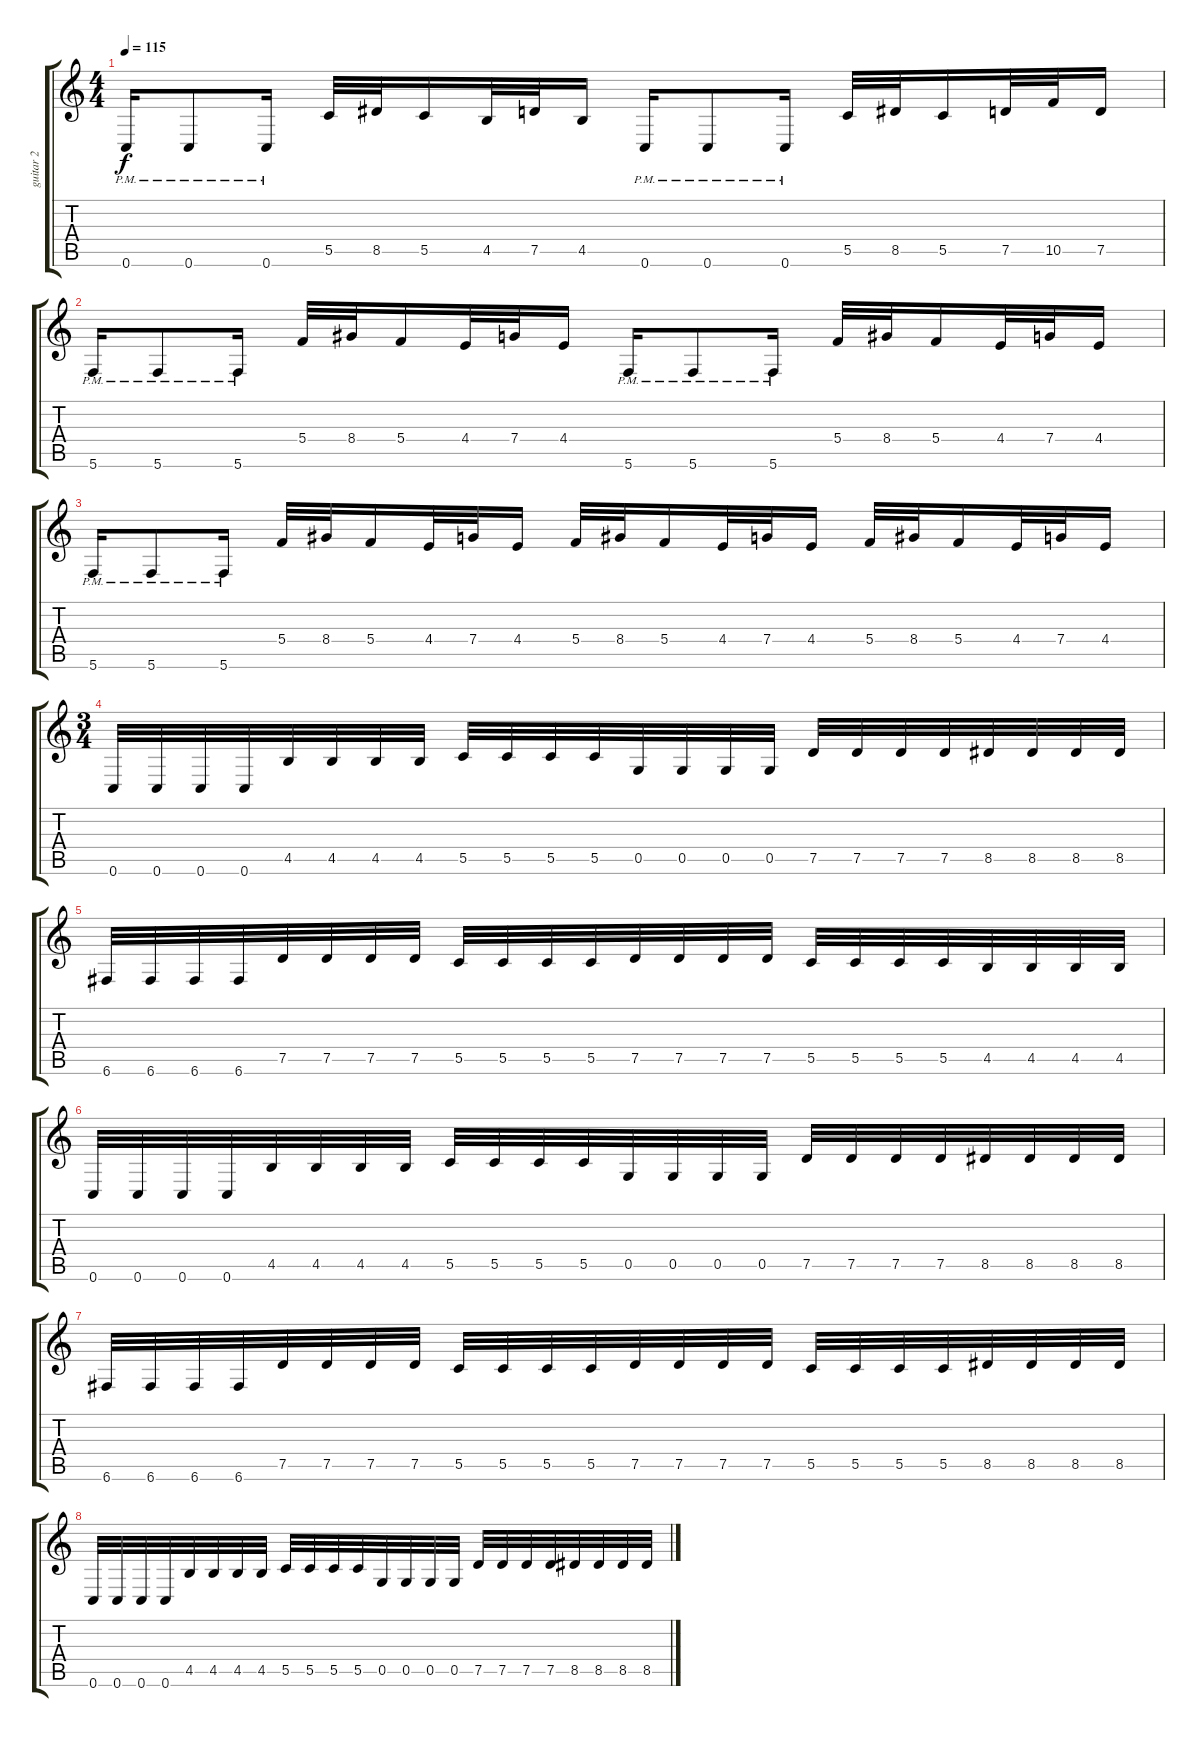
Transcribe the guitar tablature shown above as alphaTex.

\track ("guitar 2" "guitar 2") {instrument overdrivenguitar}
\staff {score tabs}
\tuning (D4 A3 F3 C3 G2 C2) {hide}
\ts (4 4)
\tempo 115
\clef g2
\ks c
0.6{pm}.16{dy f} 0.6{pm}.8 0.6{pm}.16 5.5.32 8.5.32 5.5.16 4.5.32 7.5.32 4.5.16 0.6{pm}.16 0.6{pm}.8 0.6{pm}.16 5.5.32 8.5.32 5.5.16 7.5.32 10.5.32 7.5.16 |
5.6{pm}.16 5.6{pm}.8 5.6{pm}.16 5.4.32 8.4.32 5.4.16 4.4.32 7.4.32 4.4.16 5.6{pm}.16 5.6{pm}.8 5.6{pm}.16 5.4.32 8.4.32 5.4.16 4.4.32 7.4.32 4.4.16 |
5.6{pm}.16 5.6{pm}.8 5.6{pm}.16 5.4.32 8.4.32 5.4.16 4.4.32 7.4.32 4.4.16 5.4.32 8.4.32 5.4.16 4.4.32 7.4.32 4.4.16 5.4.32 8.4.32 5.4.16 4.4.32 7.4.32 4.4.16 |
\ts (3 4)
0.6.32 0.6.32 0.6.32 0.6.32 4.5.32 4.5.32 4.5.32 4.5.32 5.5.32 5.5.32 5.5.32 5.5.32 0.5.32 0.5.32 0.5.32 0.5.32 7.5.32 7.5.32 7.5.32 7.5.32 8.5.32 8.5.32 8.5.32 8.5.32 |
6.6.32 6.6.32 6.6.32 6.6.32 7.5.32 7.5.32 7.5.32 7.5.32 5.5.32 5.5.32 5.5.32 5.5.32 7.5.32 7.5.32 7.5.32 7.5.32 5.5.32 5.5.32 5.5.32 5.5.32 4.5.32 4.5.32 4.5.32 4.5.32 |
0.6.32 0.6.32 0.6.32 0.6.32 4.5.32 4.5.32 4.5.32 4.5.32 5.5.32 5.5.32 5.5.32 5.5.32 0.5.32 0.5.32 0.5.32 0.5.32 7.5.32 7.5.32 7.5.32 7.5.32 8.5.32 8.5.32 8.5.32 8.5.32 |
6.6.32 6.6.32 6.6.32 6.6.32 7.5.32 7.5.32 7.5.32 7.5.32 5.5.32 5.5.32 5.5.32 5.5.32 7.5.32 7.5.32 7.5.32 7.5.32 5.5.32 5.5.32 5.5.32 5.5.32 8.5.32 8.5.32 8.5.32 8.5.32 |
0.6.32 0.6.32 0.6.32 0.6.32 4.5.32 4.5.32 4.5.32 4.5.32 5.5.32 5.5.32 5.5.32 5.5.32 0.5.32 0.5.32 0.5.32 0.5.32 7.5.32 7.5.32 7.5.32 7.5.32 8.5.32 8.5.32 8.5.32 8.5.32
